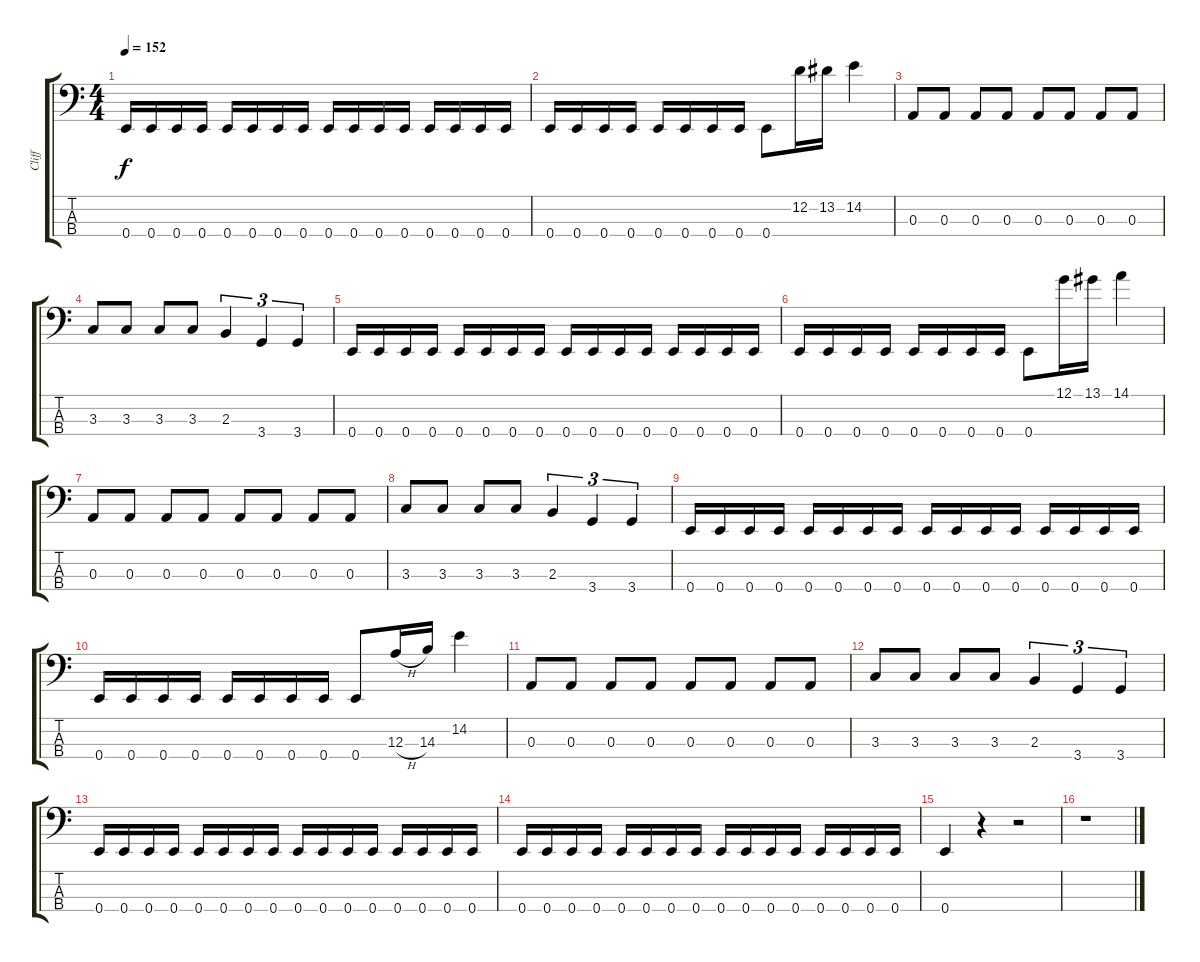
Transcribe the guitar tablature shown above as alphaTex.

\track ("Cliff" "Cliff") {instrument electricbassfinger}
\staff {score tabs}
\tuning (G2 D2 A1 E1) {hide}
\ts (4 4)
\tempo 152
\clef f4
\ks c
0.4.16{dy f} 0.4.16 0.4.16 0.4.16 0.4.16 0.4.16 0.4.16 0.4.16 0.4.16 0.4.16 0.4.16 0.4.16 0.4.16 0.4.16 0.4.16 0.4.16 |
0.4.16 0.4.16 0.4.16 0.4.16 0.4.16 0.4.16 0.4.16 0.4.16 0.4.8 12.2.16 13.2.16 14.2.4 |
0.3.8 0.3.8 0.3.8 0.3.8 0.3.8 0.3.8 0.3.8 0.3.8 |
3.3.8 3.3.8 3.3.8 3.3.8 2.3.4{tu (3 2)} 3.4.4{tu (3 2)} 3.4.4{tu (3 2)} |
0.4.16 0.4.16 0.4.16 0.4.16 0.4.16 0.4.16 0.4.16 0.4.16 0.4.16 0.4.16 0.4.16 0.4.16 0.4.16 0.4.16 0.4.16 0.4.16 |
0.4.16 0.4.16 0.4.16 0.4.16 0.4.16 0.4.16 0.4.16 0.4.16 0.4.8 12.1.16 13.1.16 14.1.4 |
0.3.8 0.3.8 0.3.8 0.3.8 0.3.8 0.3.8 0.3.8 0.3.8 |
3.3.8 3.3.8 3.3.8 3.3.8 2.3.4{tu (3 2)} 3.4.4{tu (3 2)} 3.4.4{tu (3 2)} |
0.4.16 0.4.16 0.4.16 0.4.16 0.4.16 0.4.16 0.4.16 0.4.16 0.4.16 0.4.16 0.4.16 0.4.16 0.4.16 0.4.16 0.4.16 0.4.16 |
0.4.16 0.4.16 0.4.16 0.4.16 0.4.16 0.4.16 0.4.16 0.4.16 0.4.8 12.3{h}.16 14.3.16 14.2.4 |
0.3.8 0.3.8 0.3.8 0.3.8 0.3.8 0.3.8 0.3.8 0.3.8 |
3.3.8 3.3.8 3.3.8 3.3.8 2.3.4{tu (3 2)} 3.4.4{tu (3 2)} 3.4.4{tu (3 2)} |
0.4.16 0.4.16 0.4.16 0.4.16 0.4.16 0.4.16 0.4.16 0.4.16 0.4.16 0.4.16 0.4.16 0.4.16 0.4.16 0.4.16 0.4.16 0.4.16 |
0.4.16 0.4.16 0.4.16 0.4.16 0.4.16 0.4.16 0.4.16 0.4.16 0.4.16 0.4.16 0.4.16 0.4.16 0.4.16 0.4.16 0.4.16 0.4.16 |
0.4.4 r.4 r.2 |
r.1
